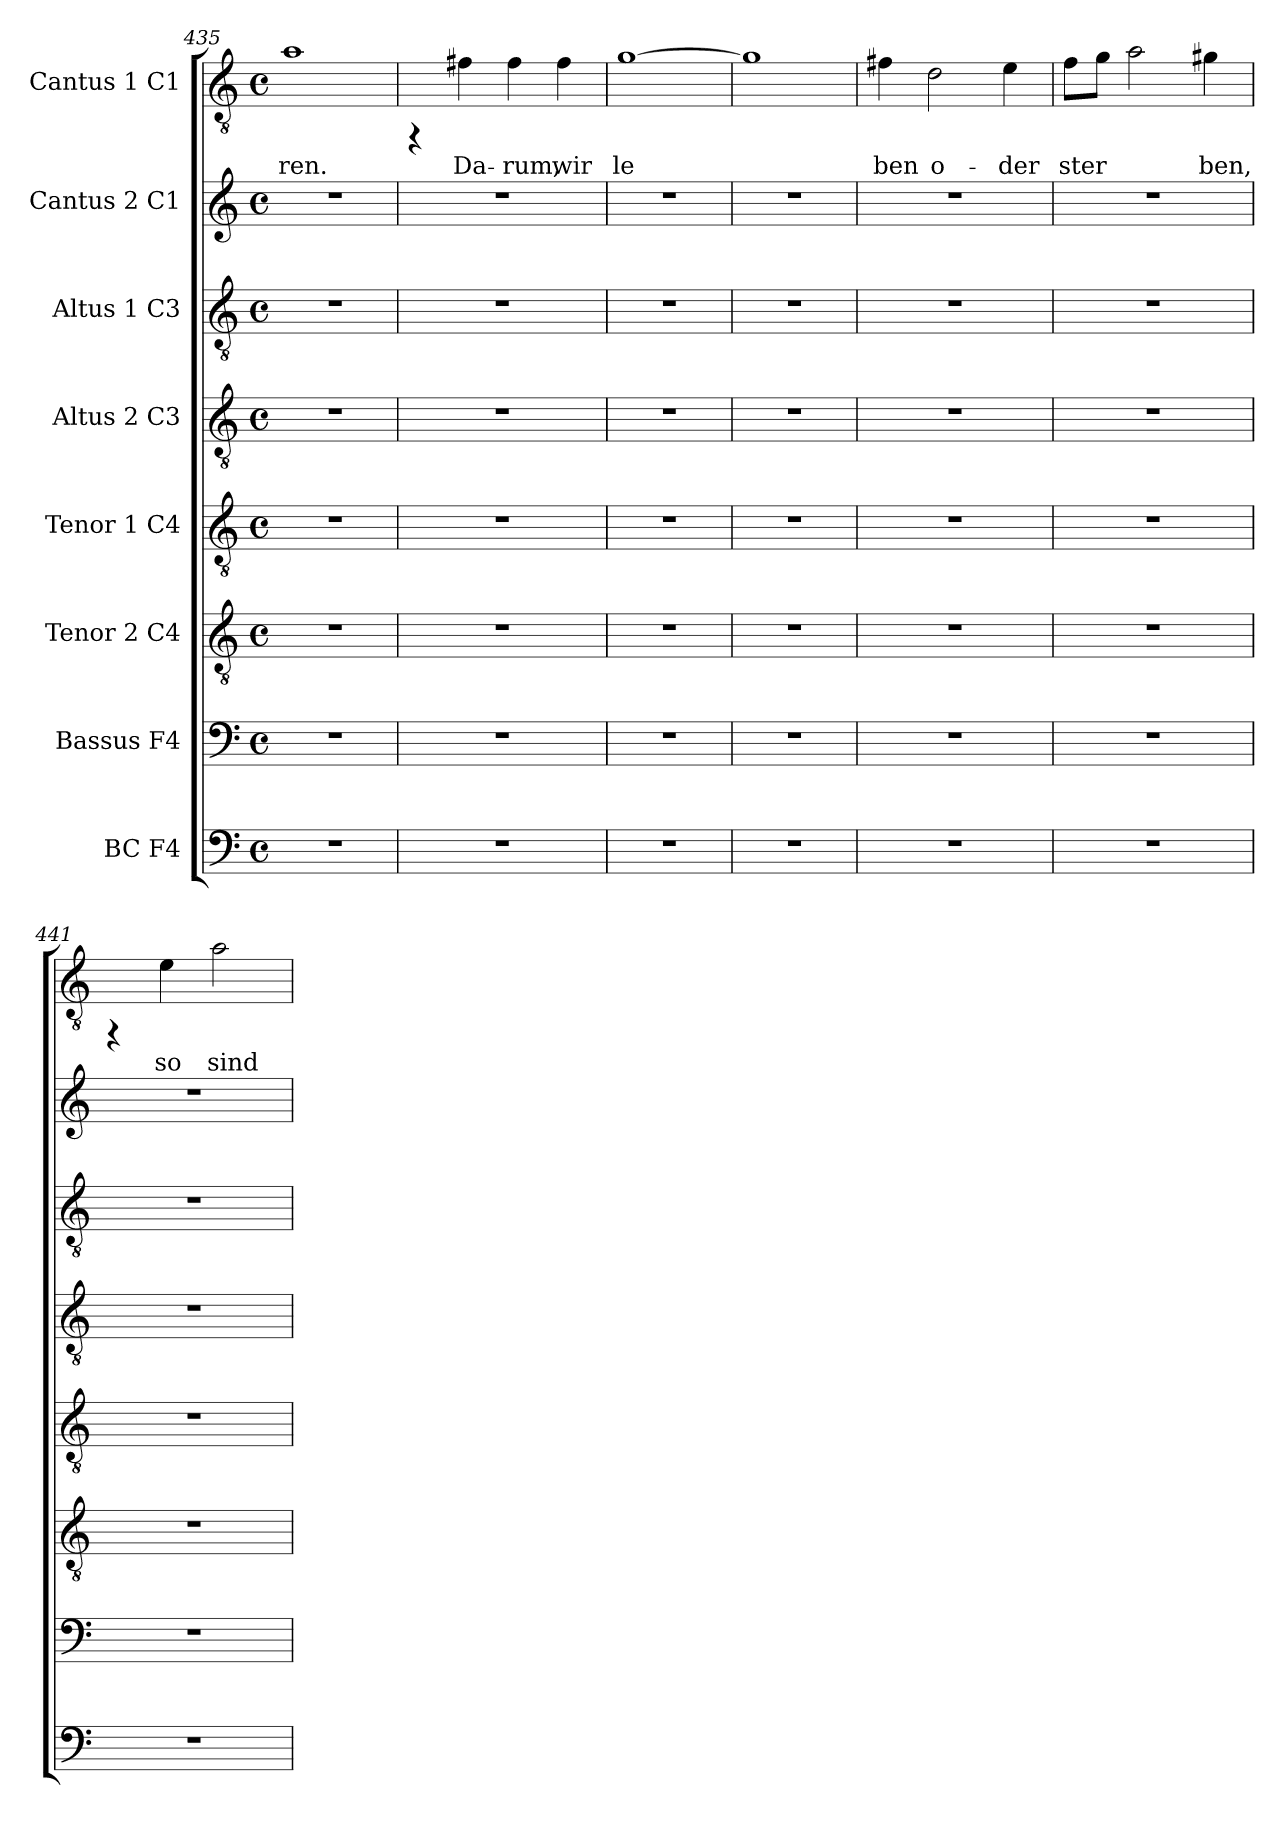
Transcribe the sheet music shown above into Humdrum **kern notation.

**kern	**kern	**kern	**kern	**kern	**kern	**kern	**kern	**text
*part8	*part7	*part6	*part5	*part4	*part3	*part2	*part1	*part1
*staff8	*staff7	*staff6	*staff5	*staff4	*staff3	*staff2	*staff1	*staff1
*I"BC  F4	*I"Bassus  F4	*I"Tenor 2  C4	*I"Tenor 1  C4	*I"Altus 2  C3	*I"Altus 1  C3	*I"Cantus 2  C1	*I"Cantus 1  C1	*
*clefF4	*clefF4	*clefGv2	*clefGv2	*clefGv2	*clefGv2	*clefG2	*clefGv2	*
*k[]	*k[]	*k[]	*k[]	*k[]	*k[]	*k[]	*k[]	*
*C:	*C:	*C:	*C:	*C:	*C:	*C:	*C:	*
*M4/4	*M4/4	*M4/4	*M4/4	*M4/4	*M4/4	*M4/4	*M4/4	*
*met(c)	*met(c)	*met(c)	*met(c)	*met(c)	*met(c)	*met(c)	*met(c)	*
=435	=435	=435	=435	=435	=435	=435	=435	=435
!	!	!	!	!	!	!	!	!LO:LY:b:cj
1r	1r	1r	1r	1r	1r	1r	1a	-ren.
=436	=436	=436	=436	=436	=436	=436	=436	=436
1r	1r	1r	1r	1r	1r	1r	4rFF	.
!	!	!	!	!	!	!	!	!LO:LY:b:cj
.	.	.	.	.	.	.	4f#X\	Da-
!	!	!	!	!	!	!	!	!LO:LY:b:cj
.	.	.	.	.	.	.	4f#\	-rum,
!	!	!	!	!	!	!	!	!LO:LY:b:cj
.	.	.	.	.	.	.	4f#\	wir
=437	=437	=437	=437	=437	=437	=437	=437	=437
!	!	!	!	!	!	!	!	!LO:LY:b:cj
1r	1r	1r	1r	1r	1r	1r	[>1g	le-
=438	=438	=438	=438	=438	=438	=438	=438	=438
!	!	!	!	!	!	!	!	!LO:LY:b:cj
1r	1r	1r	1r	1r	1r	1r	1g]	--
=439	=439	=439	=439	=439	=439	=439	=439	=439
!	!	!	!	!	!	!	!	!LO:LY:b:cj
1r	1r	1r	1r	1r	1r	1r	4f#X\	-ben
!	!	!	!	!	!	!	!	!LO:LY:b:cj
.	.	.	.	.	.	.	2d\	o-
!	!	!	!	!	!	!	!	!LO:LY:b:cj
.	.	.	.	.	.	.	4e\	-der
=440	=440	=440	=440	=440	=440	=440	=440	=440
!	!	!	!	!	!	!	!	!LO:LY:b:cj
1r	1r	1r	1r	1r	1r	1r	8f\L	ster-
!	!	!	!	!	!	!	!	!LO:LY:b:cj
.	.	.	.	.	.	.	8g\J	--
!	!	!	!	!	!	!	!	!LO:LY:b:cj
.	.	.	.	.	.	.	2a\	--
!	!	!	!	!	!	!	!	!LO:LY:b:cj
.	.	.	.	.	.	.	4g#X\	-ben,
=441	=441	=441	=441	=441	=441	=441	=441	=441
1r	1r	1r	1r	1r	1r	1r	4rFF	.
!	!	!	!	!	!	!	!	!LO:LY:b:cj
.	.	.	.	.	.	.	4e\	so
!	!	!	!	!	!	!	!	!LO:LY:b:cj
.	.	.	.	.	.	.	2a\	sind
=	=	=	=	=	=	=	=	=
*-	*-	*-	*-	*-	*-	*-	*-	*-
